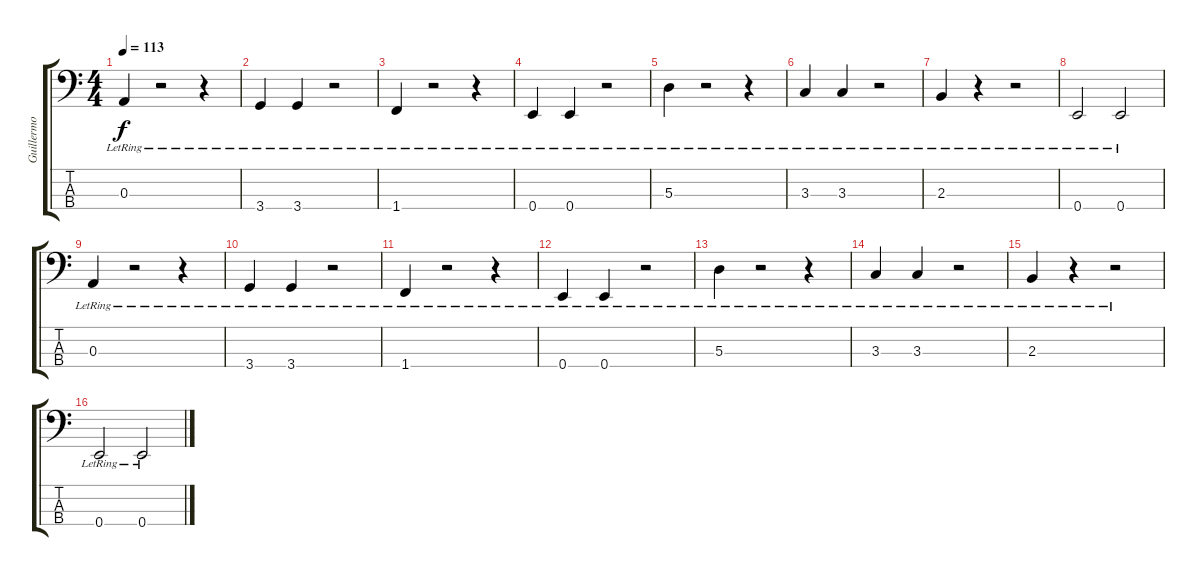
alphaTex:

\track ("Guillermo Sanchez" "Guillermo ") {instrument electricbassfinger}
\staff {score tabs}
\tuning (G2 D2 A1 E1) {hide}
\ts (4 4)
\tempo 113
\clef f4
\ks c
0.3{lr}.4{dy f volume 16 balance 12} r.2 r.4 |
3.4{lr}.4 3.4{lr}.4 r.2 |
1.4{lr}.4 r.2 r.4 |
0.4{lr}.4 0.4{lr}.4 r.2 |
5.3{lr}.4 r.2 r.4 |
3.3{lr}.4 3.3{lr}.4 r.2 |
2.3{lr}.4 r.4 r.2 |
0.4{lr}.2 0.4{lr}.2 |
0.3{lr}.4{volume 16 balance 12} r.2 r.4 |
3.4{lr}.4 3.4{lr}.4 r.2 |
1.4{lr}.4 r.2 r.4 |
0.4{lr}.4 0.4{lr}.4 r.2 |
5.3{lr}.4 r.2 r.4 |
3.3{lr}.4 3.3{lr}.4 r.2 |
2.3{lr}.4 r.4 r.2 |
0.4{lr}.2 0.4{lr}.2
